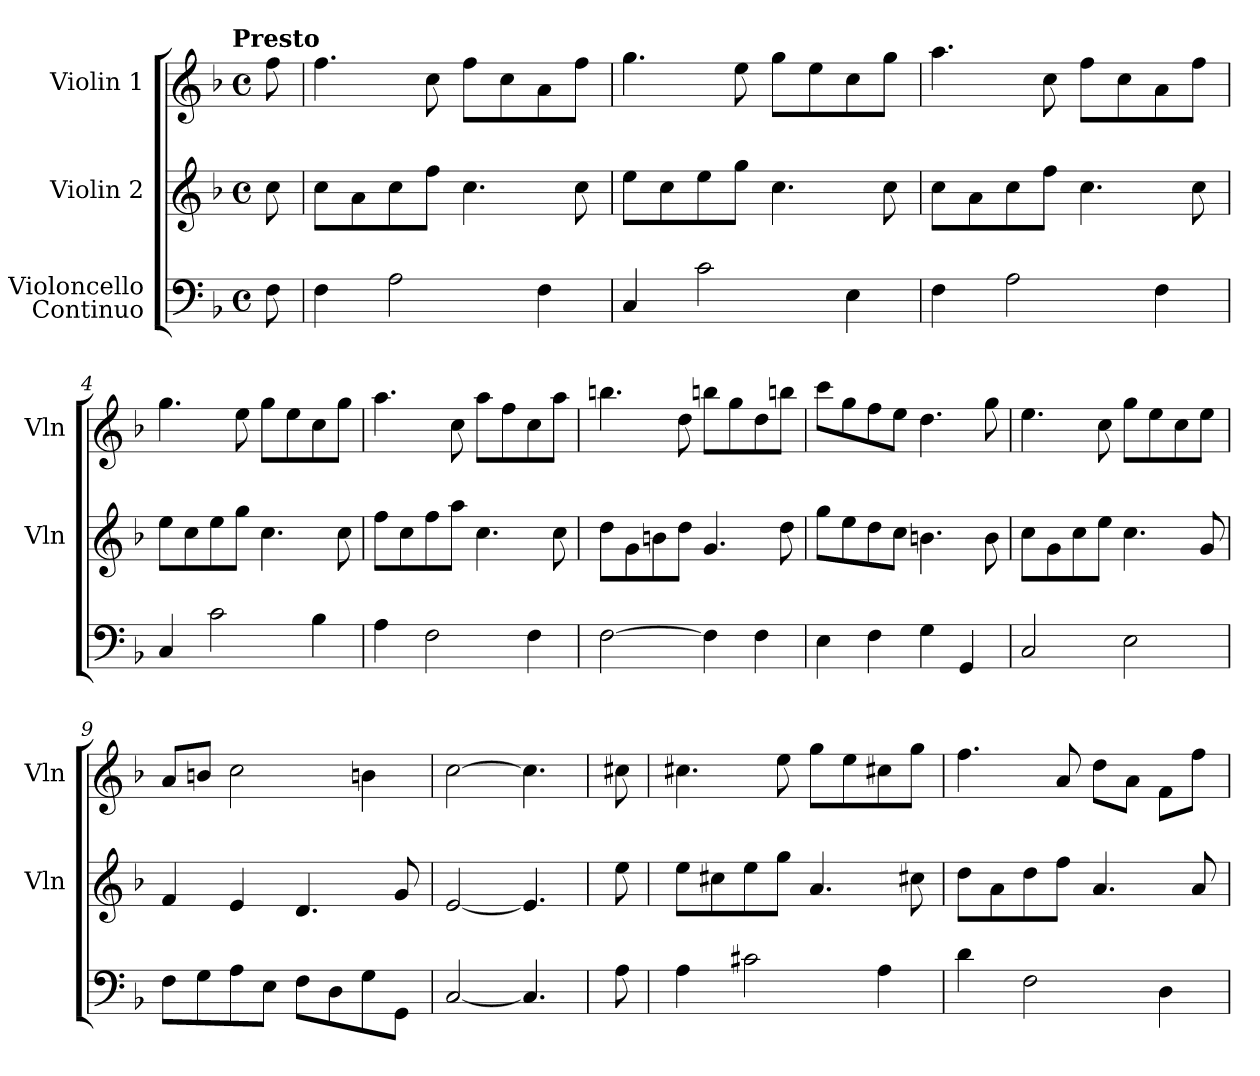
**kern	**kern	**kern
*part3	*part2	*part1
*staff3	*staff2	*staff1
*I"Violoncello\nContinuo	*I"Violin 2	*I"Violin 1
*	*I'Vln	*I'Vln
*clefF4	*clefG2	*clefG2
*k[b-]	*k[b-]	*k[b-]
*F:	*F:	*F:
!!LO:TX:omd:t=Presto
*M4/4	*M4/4	*M4/4
*met(c)	*met(c)	*met(c)
*MM184	*MM184	*MM184
=	=	=
8F\	8cc\	8ff\
=1	=1	=1
4F\	8cc\L	4.ff\
.	8a\	.
2A\	8cc\	.
.	8ff\J	8cc\
.	4.cc\	8ff\L
.	.	8cc\
4F\	.	8a\
.	8cc\	8ff\J
=2	=2	=2
4C/	8ee\L	4.gg\
.	8cc\	.
2c\	8ee\	.
.	8gg\J	8ee\
.	4.cc\	8gg\L
.	.	8ee\
4E\	.	8cc\
.	8cc\	8gg\J
=3	=3	=3
4F\	8cc\L	4.aa\
.	8a\	.
2A\	8cc\	.
.	8ff\J	8cc\
.	4.cc\	8ff\L
.	.	8cc\
4F\	.	8a\
.	8cc\	8ff\J
=4	=4	=4
4C/	8ee\L	4.gg\
.	8cc\	.
2c\	8ee\	.
.	8gg\J	8ee\
.	4.cc\	8gg\L
.	.	8ee\
4B-\	.	8cc\
.	8cc\	8gg\J
=5	=5	=5
4A\	8ff\L	4.aa\
.	8cc\	.
2F\	8ff\	.
.	8aa\J	8cc\
.	4.cc\	8aa\L
.	.	8ff\
4F\	.	8cc\
.	8cc\	8aa\J
=6	=6	=6
[2F\	8dd\L	4.bbn\
.	8g\	.
.	8bn\	.
.	8dd\J	8dd\
4F\]	4.g/	8bbn\L
.	.	8gg\
4F\	.	8dd\
.	8dd\	8bbn\J
=7	=7	=7
4E\	8gg\L	8ccc\L
.	8ee\	8gg\
4F\	8dd\	8ff\
.	8cc\J	8ee\J
4G\	4.bn\	4.dd\
4GG/	.	.
.	8b\	8gg\
=8	=8	=8
2C/	8cc\L	4.ee\
.	8g\	.
.	8cc\	.
.	8ee\J	8cc\
2E\	4.cc\	8gg\L
.	.	8ee\
.	.	8cc\
.	8g/	8ee\J
=9	=9	=9
8F\L	4f/	8a/L
8G\	.	8bn/J
8A\	4e/	2cc\
8E\J	.	.
8F\L	4.d/	.
8D\	.	.
8G\	.	4bn\
8GG\J	8g/	.
=	=	=
[2C/	[2e/	[2cc\
4.C/]	4.e/]	4.cc\]
=10	=10	=10
8A\	8ee\	8cc#X\
=11	=11	=11
4A\	8ee\L	4.cc#X\
.	8cc#X\	.
2c#X\	8ee\	.
.	8gg\J	8ee\
.	4.a/	8gg\L
.	.	8ee\
4A\	.	8cc#X\
.	8cc#X\	8gg\J
=12	=12	=12
4d\	8dd\L	4.ff\
.	8a\	.
2F\	8dd\	.
.	8ff\J	8a/
.	4.a/	8dd\L
.	.	8a\J
4D\	.	8f\L
.	8a/	8ff\J
=	=	=
*-	*-	*-
